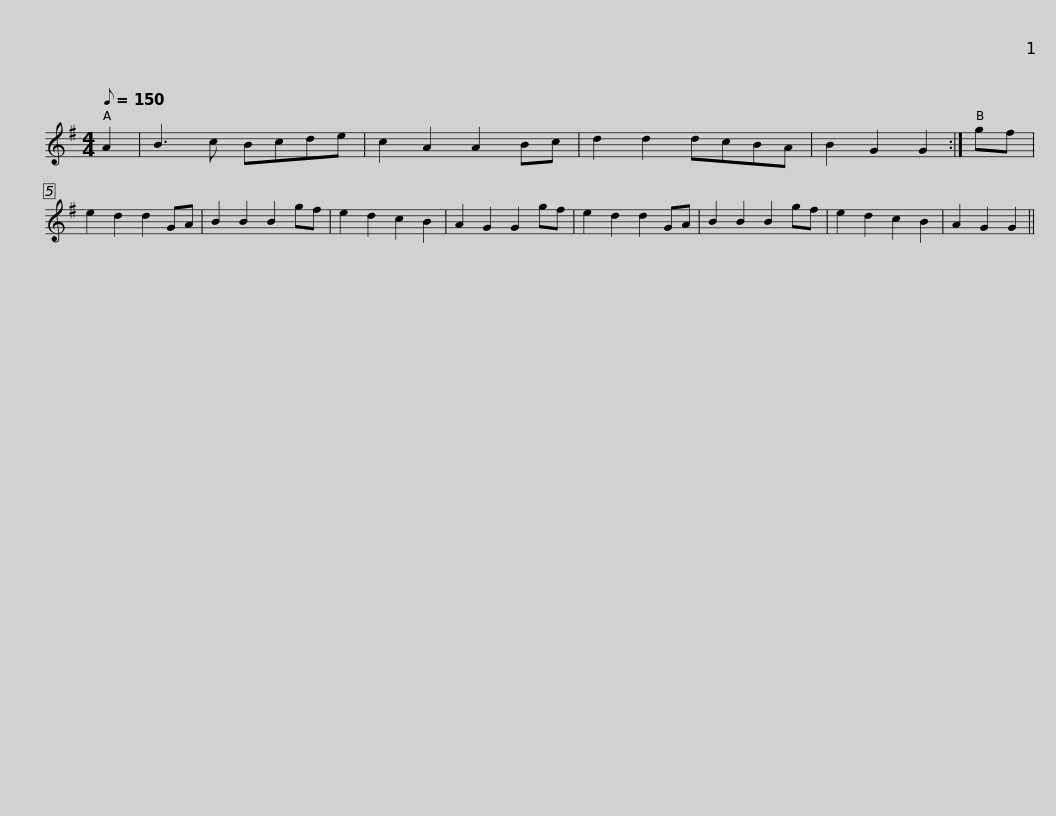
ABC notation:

X:1
L:1/8
Q:1/8=150
M:4/4
I:linebreak $
K:G
V:1 treble
V:1
 A2 | B3 c Bcde | c2 A2 A2 Bc | d2 d2 dcBA | B2 G2 G2 :| %5
 gf | e2 d2 d2 GA | B2 B2 B2 gf | e2 d2 c2 B2 |$ A2 G2 G2 gf | %10
 e2 d2 d2 GA | B2 B2 B2 gf | e2 d2 c2 B2 | A2 G2 G2 || %14
